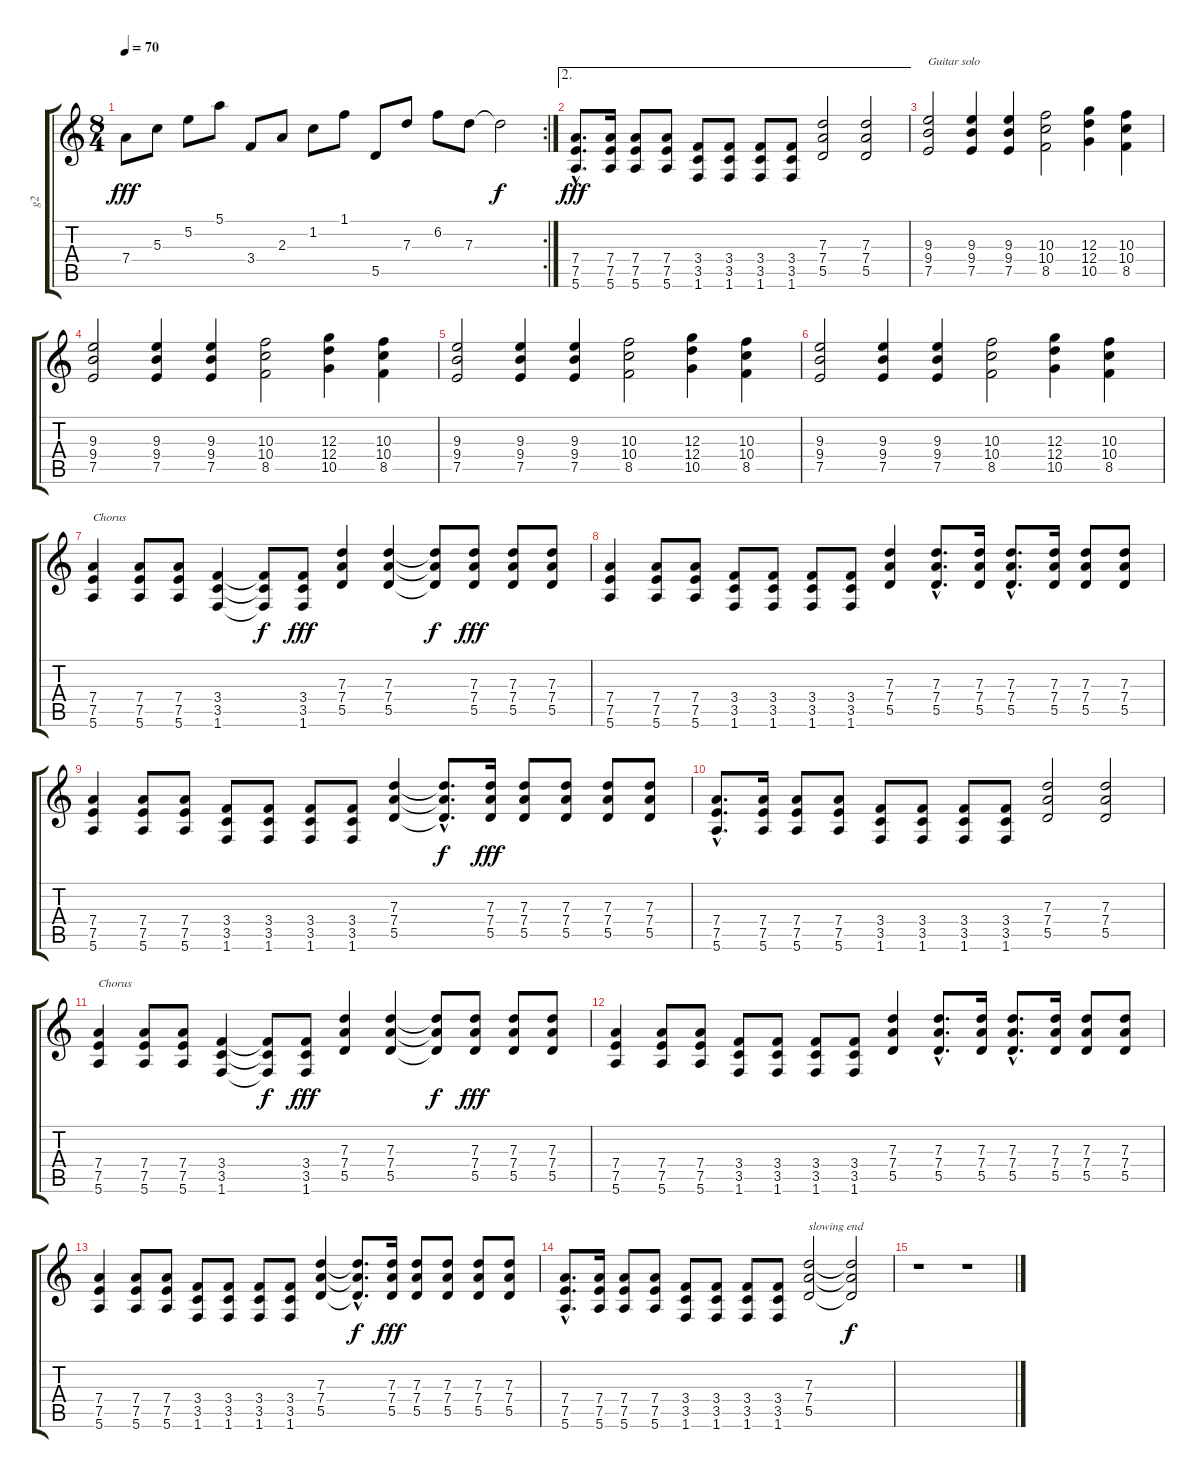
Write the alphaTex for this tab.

\track ("g2" "g2") {instrument electricguitarclean}
\staff {score tabs}
\tuning (E4 B3 G3 D3 A2 E2) {hide}
\rc 2
\ts (8 4)
\tempo 70
\clef g2
\ks c
7.4.8{dy fff} 5.3.8 5.2.8 5.1.8 3.4.8 2.3.8 1.2.8 1.1.8 5.5.8 7.3.8 6.2.8 7.3.8 7.3{t}.2{dy f} |
\ae 2
(7.4{hac} 7.5{hac} 5.6{hac}).8{d dy fff} (7.4 7.5 5.6).16 (7.4 7.5 5.6).8 (7.4 7.5 5.6).8 (3.4 3.5 1.6).8 (3.4 3.5 1.6).8 (3.4 3.5 1.6).8 (3.4 3.5 1.6).8 (7.3 7.4 5.5).2 (7.3 7.4 5.5).2 |
(9.3 9.4 7.5).2{txt "Guitar solo" volume 10 instrument overdrivenguitar} (9.3 9.4 7.5).4 (9.3 9.4 7.5).4 (10.3 10.4 8.5).2 (12.3 12.4 10.5).4 (10.3 10.4 8.5).4 |
(9.3 9.4 7.5).2 (9.3 9.4 7.5).4 (9.3 9.4 7.5).4 (10.3 10.4 8.5).2 (12.3 12.4 10.5).4 (10.3 10.4 8.5).4 |
(9.3 9.4 7.5).2 (9.3 9.4 7.5).4 (9.3 9.4 7.5).4 (10.3 10.4 8.5).2 (12.3 12.4 10.5).4 (10.3 10.4 8.5).4 |
(9.3 9.4 7.5).2 (9.3 9.4 7.5).4 (9.3 9.4 7.5).4 (10.3 10.4 8.5).2 (12.3 12.4 10.5).4 (10.3 10.4 8.5).4 |
(7.4 7.5 5.6).4{txt "Chorus" volume 11 instrument overdrivenguitar} (7.4 7.5 5.6).8 (7.4 7.5 5.6).8 (3.4 3.5 1.6).4 (3.4{t} 3.5{t} 1.6{t}).8{dy f} (3.4 3.5 1.6).8{dy fff} (7.3 7.4 5.5).4 (7.3 7.4 5.5).4 (7.3{t} 7.4{t} 5.5{t}).8{dy f} (7.3 7.4 5.5).8{dy fff} (7.3 7.4 5.5).8 (7.3 7.4 5.5).8 |
(7.4 7.5 5.6).4 (7.4 7.5 5.6).8 (7.4 7.5 5.6).8 (3.4 3.5 1.6).8 (3.4 3.5 1.6).8 (3.4 3.5 1.6).8 (3.4 3.5 1.6).8 (7.3 7.4 5.5).4 (7.3{hac} 7.4{hac} 5.5{hac}).8{d} (7.3 7.4 5.5).16 (7.3{hac} 7.4{hac} 5.5{hac}).8{d} (7.3 7.4 5.5).16 (7.3 7.4 5.5).8 (7.3 7.4 5.5).8 |
(7.4 7.5 5.6).4 (7.4 7.5 5.6).8 (7.4 7.5 5.6).8 (3.4 3.5 1.6).8 (3.4 3.5 1.6).8 (3.4 3.5 1.6).8 (3.4 3.5 1.6).8 (7.3 7.4 5.5).4 (7.3{hac t} 7.4{hac t} 5.5{hac t}).8{d dy f} (7.3 7.4 5.5).16{dy fff} (7.3 7.4 5.5).8 (7.3 7.4 5.5).8 (7.3 7.4 5.5).8 (7.3 7.4 5.5).8 |
(7.4{hac} 7.5{hac} 5.6{hac}).8{d} (7.4 7.5 5.6).16 (7.4 7.5 5.6).8 (7.4 7.5 5.6).8 (3.4 3.5 1.6).8 (3.4 3.5 1.6).8 (3.4 3.5 1.6).8 (3.4 3.5 1.6).8 (7.3 7.4 5.5).2 (7.3 7.4 5.5).2 |
(7.4 7.5 5.6).4{txt "Chorus" volume 11 instrument overdrivenguitar} (7.4 7.5 5.6).8 (7.4 7.5 5.6).8 (3.4 3.5 1.6).4 (3.4{t} 3.5{t} 1.6{t}).8{dy f} (3.4 3.5 1.6).8{dy fff} (7.3 7.4 5.5).4 (7.3 7.4 5.5).4 (7.3{t} 7.4{t} 5.5{t}).8{dy f} (7.3 7.4 5.5).8{dy fff} (7.3 7.4 5.5).8 (7.3 7.4 5.5).8 |
(7.4 7.5 5.6).4 (7.4 7.5 5.6).8 (7.4 7.5 5.6).8 (3.4 3.5 1.6).8 (3.4 3.5 1.6).8 (3.4 3.5 1.6).8 (3.4 3.5 1.6).8 (7.3 7.4 5.5).4 (7.3{hac} 7.4{hac} 5.5{hac}).8{d} (7.3 7.4 5.5).16 (7.3{hac} 7.4{hac} 5.5{hac}).8{d} (7.3 7.4 5.5).16 (7.3 7.4 5.5).8 (7.3 7.4 5.5).8 |
(7.4 7.5 5.6).4 (7.4 7.5 5.6).8 (7.4 7.5 5.6).8 (3.4 3.5 1.6).8 (3.4 3.5 1.6).8 (3.4 3.5 1.6).8 (3.4 3.5 1.6).8 (7.3 7.4 5.5).4 (7.3{hac t} 7.4{hac t} 5.5{hac t}).8{d dy f} (7.3 7.4 5.5).16{dy fff} (7.3 7.4 5.5).8 (7.3 7.4 5.5).8 (7.3 7.4 5.5).8 (7.3 7.4 5.5).8 |
(7.4{hac} 7.5{hac} 5.6{hac}).8{d} (7.4 7.5 5.6).16 (7.4 7.5 5.6).8 (7.4 7.5 5.6).8 (3.4 3.5 1.6).8 (3.4 3.5 1.6).8 (3.4 3.5 1.6).8 (3.4 3.5 1.6).8 (7.3 7.4 5.5).2{txt "slowing end"} (7.3{t} 7.4{t} 5.5{t}).2{dy f} |
r.1 r.1
